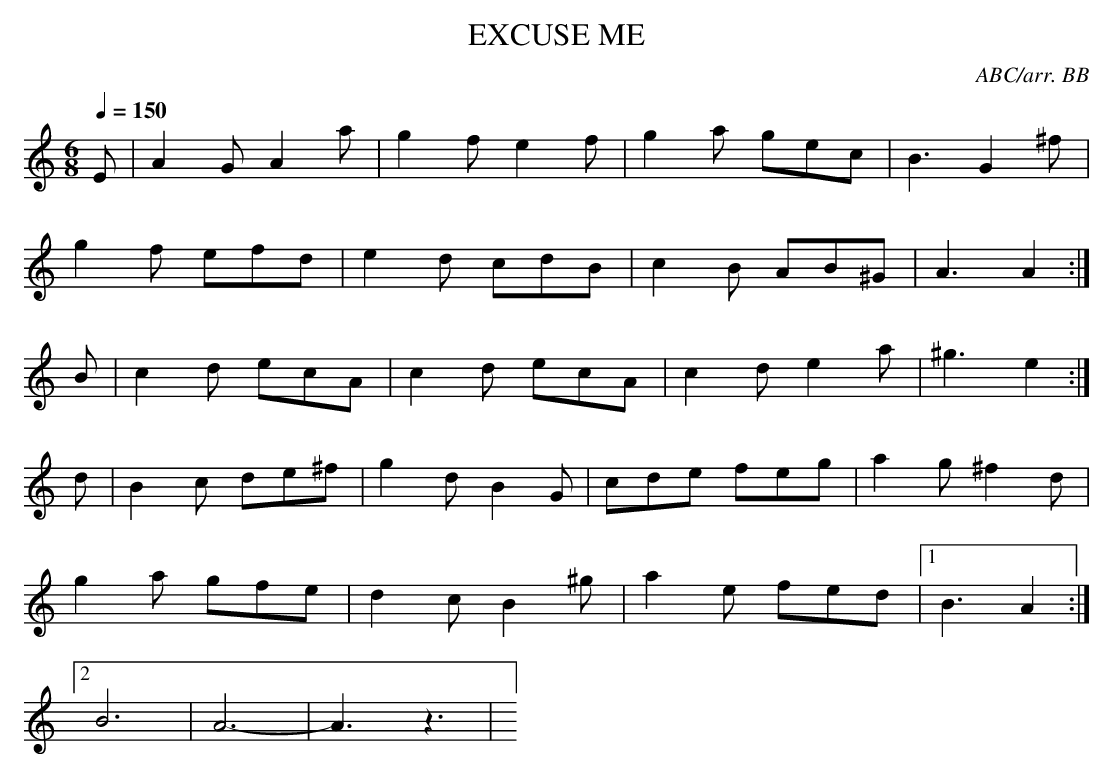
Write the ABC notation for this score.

X:1
T:EXCUSE ME
C:ABC/arr. BB
L:1/8
Q:1/4=150
M:6/8 % source 6/4
K:Am % source key Gm
E|A2G A2a|g2f e2f|g2a gec|B3 G2^f|
g2f efd|e2d cdB|c2B AB^G|A3 A2 :|
B|c2d ecA|c2d ecA|c2d e2a|^g3 e2 :|
d|B2c de^f|g2d B2G|cde feg|a2g ^f2d|
g2a gfe|d2c B2^g|a2e fed|1 B3 A2 :|
[2 B6|A6-|A3z3|]
